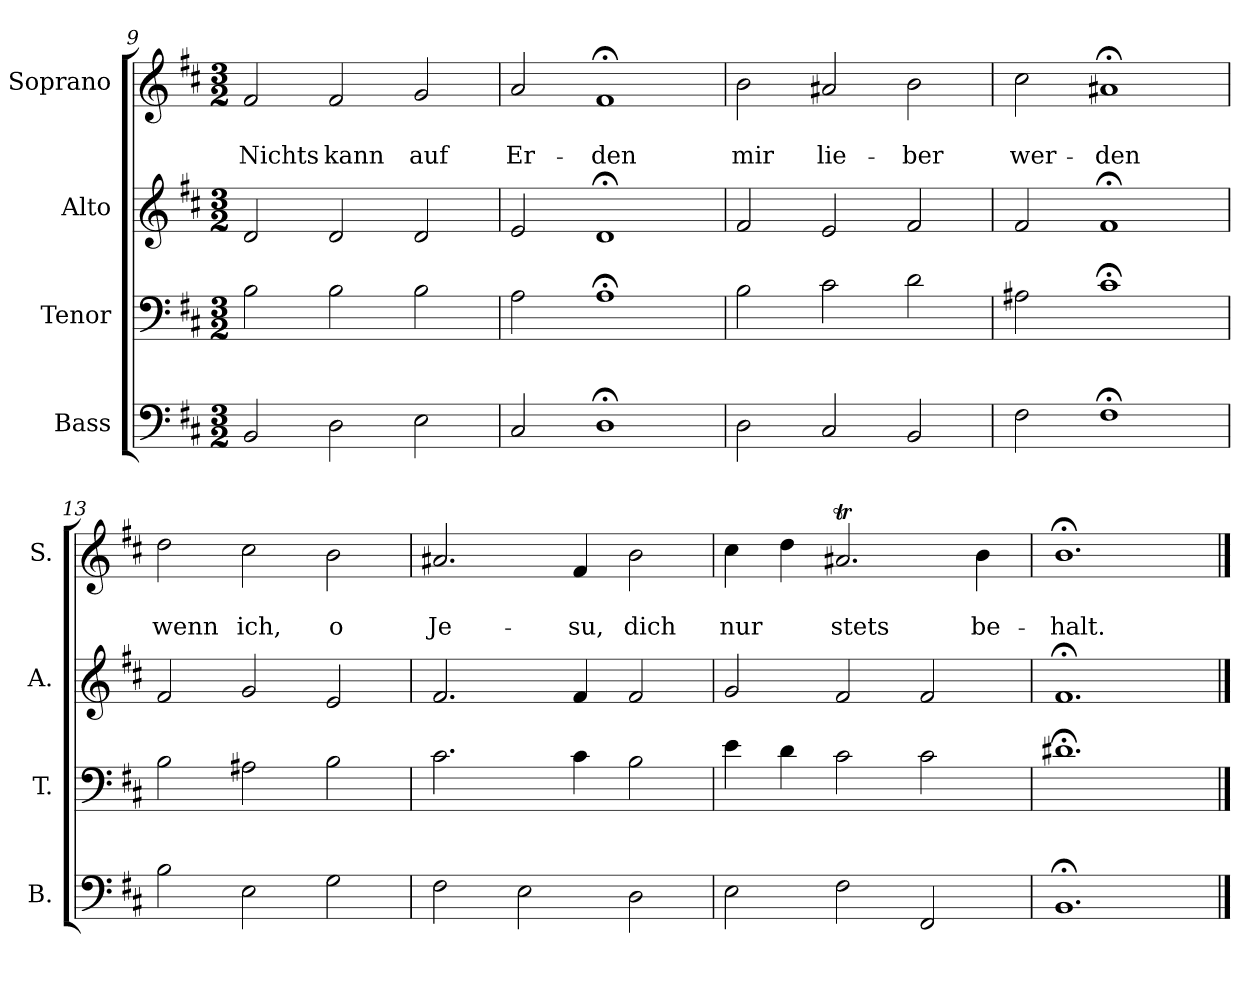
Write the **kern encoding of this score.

**kern	**kern	**kern	**kern	**text	**text
*part4	*part3	*part2	*part1	*part1	*part1
*staff4	*staff3	*staff2	*staff1	*staff1	*staff1
*I"Bass	*I"Tenor	*I"Alto	*I"Soprano	*	*
*I'B.	*I'T.	*I'A.	*I'S.	*	*
*clefF4	*clefF4	*clefG2	*clefG2	*	*
*k[f#c#]	*k[f#c#]	*k[f#c#]	*k[f#c#]	*	*
*D:	*D:	*D:	*b:	*	*
*M3/2	*M3/2	*M3/2	*M3/2	*	*
=9	=9	=9	=9	=9	=9
2BB/	2B\	2d/	2f#/	.	Nichts
2D\	2B\	2d/	2f#/	.	kann
2E\	2B\	2d/	2g/	.	auf
=10	=10	=10	=10	=10	=10
2C#/	2A\	2e/	2a/	.	Er-
1D;<	1A;<	1d;<	1f#;<	.	-den
!!LO:PB:g=z
=11	=11	=11	=11	=11	=11
2D\	2B\	2f#/	2b\	.	mir
2C#/	2c#\	2e/	2a#X/	.	lie-
2BB/	2d\	2f#/	2b\	.	-ber
=12	=12	=12	=12	=12	=12
2F#\	2A#X\	2f#/	2cc#\	.	wer-
1F#;<	1c#;<	1f#;<	1a#X;<	.	-den
=13	=13	=13	=13	=13	=13
2B\	2B\	2f#/	2dd\	.	wenn
2E\	2A#X\	2g/	2cc#\	.	ich,
2G\	2B\	2e/	2b\	.	o
=14	=14	=14	=14	=14	=14
2F#\	2.c#\	2.f#/	2.a#X/	.	Je-
2E\	.	.	.	.	.
.	4c#\	4f#/	4f#/	.	-su,
2D\	2B\	2f#/	2b\	.	dich
=15	=15	=15	=15	=15	=15
2E\	4e\	2g/	4cc#\	.	nur
.	4d\	.	4dd\	.	.
2F#\	2c#\	2f#/	2.a#Xt/	.	stets
2FF#/	2c#\	2f#/	.	.	.
.	.	.	4b\	.	be-
=16	=16	=16	=16	=16	=16
1.BB;<	1.d#X;<	1.f#;<	1.b;<	.	-halt.
==	==	==	==	==	==
*-	*-	*-	*-	*-	*-
